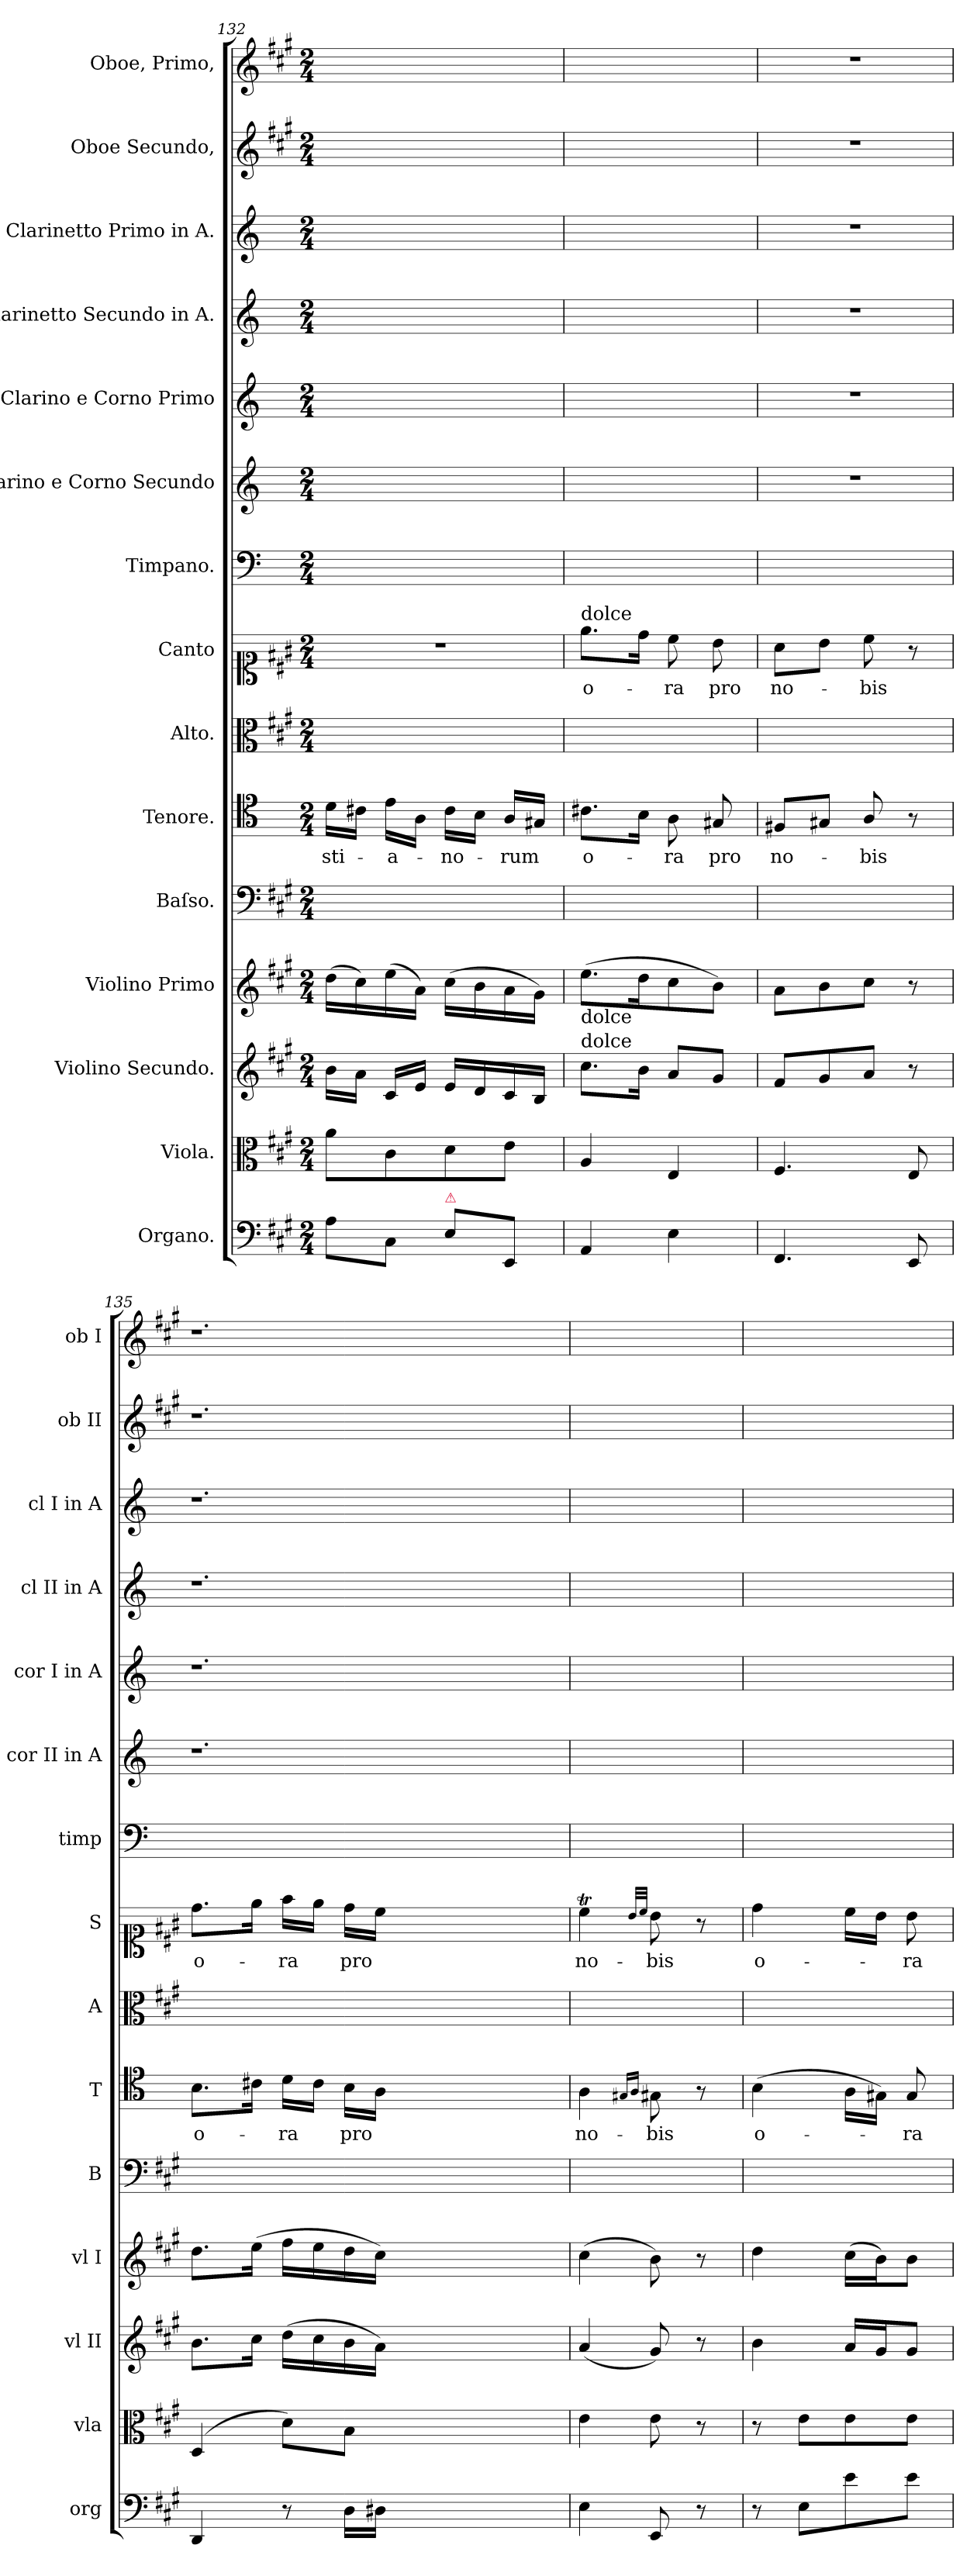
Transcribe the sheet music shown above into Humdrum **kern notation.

**kern	**kern	**kern	**kern	**kern	**kern	**text	**kern	**kern	**text	**kern	**kern	**kern	**kern	**kern	**kern	**kern
*part15	*part14	*part13	*part12	*part11	*part10	*part10	*part9	*part8	*part8	*part7	*part6	*part5	*part4	*part3	*part2	*part1
*staff15	*staff14	*staff13	*staff12	*staff11	*staff10	*staff10	*staff9	*staff8	*staff8	*staff7	*staff6	*staff5	*staff4	*staff3	*staff2	*staff1
*I"Organo.	*I"Viola.	*I"Violino Secundo.	*I"Violino Primo	*I"Baſso.	*I"Tenore.	*	*I"Alto.	*I"Canto	*	*I"Timpano.	*I"Clarino e Corno Secundo	*I"Clarino e Corno Primo	*I"Clarinetto Secundo in A.	*I"Clarinetto Primo in A.	*I"Oboe Secundo,	*I"Oboe, Primo,
*I'org	*I'vla	*I'vl II	*I'vl I	*I'B	*I'T	*	*I'A	*I'S	*	*I'timp	*I'cor II in A	*I'cor I in A	*I'cl II in A	*I'cl I in A	*I'ob II	*I'ob I
*clefF4	*clefC3	*clefG2	*clefG2	*clefF4	*clefC4	*	*clefC3	*clefC1	*	*clefF4	*clefG2	*clefG2	*clefG2	*clefG2	*clefG2	*clefG2
*	*	*	*	*	*	*	*	*	*	*	*ITrd2c3	*ITrd2c3	*ITrd2c3	*ITrd2c3	*	*
*k[f#c#g#]	*k[f#c#g#]	*k[f#c#g#]	*k[f#c#g#]	*k[f#c#g#]	*	*	*k[f#c#g#]	*k[f#c#g#]	*	*k[]	*k[f#c#g#]	*k[f#c#g#]	*k[f#c#g#]	*k[f#c#g#]	*k[f#c#g#]	*k[f#c#g#]
*A:	*A:	*A:	*A:	*A:	*	*	*A:	*A:	*	*	*	*	*	*	*A:	*A:
*M2/4	*M2/4	*M2/4	*M2/4	*M2/4	*M2/4	*	*M2/4	*M2/4	*	*M2/4	*M2/4	*M2/4	*M2/4	*M2/4	*M2/4	*M2/4
=132	=132	=132	=132	=132	=132	=132	=132	=132	=132	=132	=132	=132	=132	=132	=132	=132
8A\L	8a\L	16b\LL	(16dd\LL	2ryy	16d\LL	-sti-	2ryy	2r	.	2ryy	2ryy	2ryy	2ryy	2ryy	2ryy	2ryy
.	.	16a\JJ	16cc#\)	.	16c#\JJ	.	.	.	.	.	.	.	.	.	.	.
8C#\J	8c#\	16c#/LL	(16ee\	.	16e\LL	-a-	.	.	.	.	.	.	.	.	.	.
.	.	16e/JJ	16a\JJ)	.	16A\JJ	.	.	.	.	.	.	.	.	.	.	.
!LO:TX:a:color=crimson:t=⚠	!	!	!	!	!	!	!	!	!	!	!	!	!	!	!	!
8E\L	8d\	16e/LL	(16cc#\LL	.	16c#\LL	-no-	.	.	.	.	.	.	.	.	.	.
.	.	16d/	16b\	.	16B\JJ	.	.	.	.	.	.	.	.	.	.	.
8EE/J	8e\J	16c#/	16a\	.	16A/LL	-rum	.	.	.	.	.	.	.	.	.	.
.	.	16B/JJ	16g#\JJ)	.	16G#/JJ	.	.	.	.	.	.	.	.	.	.	.
=133	=133	=133	=133	=133	=133	=133	=133	=133	=133	=133	=133	=133	=133	=133	=133	=133
!	!	!	!	!	!	!	!	!LO:TX:a:t=dolce	!	!	!	!	!	!	!	!
!	!	!	!LO:TX:b:t=dolce	!	!	!	!	!	!	!	!	!	!	!	!	!
!	!	!LO:TX:a:t=dolce	!	!	!	!	!	!	!	!	!	!	!	!	!	!
4AA/	4A/	8.cc#\L	(8.ee\L	2ryy	8.c#\L	o-	2ryy	8.ee\L	o-	2ryy	2ryy	2ryy	2ryy	2ryy	2ryy	2ryy
.	.	16b\Jk	16dd\K	.	16B\Jk	.	.	16dd\Jk	.	.	.	.	.	.	.	.
4E\	4E/	8a/L	8cc#\	.	8A\	-ra	.	8cc#\	-ra	.	.	.	.	.	.	.
.	.	8g#/J	8b\J)	.	8G#/	pro	.	8b\	pro	.	.	.	.	.	.	.
=134	=134	=134	=134	=134	=134	=134	=134	=134	=134	=134	=134	=134	=134	=134	=134	=134
4.FF#/	4.F#/	8f#/L	8a\L	2ryy	8F#/L	no-	2ryy	8a\L	no-	2ryy	2r	2r	2r	2r	2r	2r
.	.	8g#/	8b\	.	8G#/J	.	.	8b\J	.	.	.	.	.	.	.	.
.	.	8a/J	8cc#\J	.	8A/	-bis	.	8cc#\	-bis	.	.	.	.	.	.	.
8EE/	8E/	8r	8r	.	8r	.	.	8r	.	.	.	.	.	.	.	.
=135	=135	=135	=135	=135	=135	=135	=135	=135	=135	=135	=135	=135	=135	=135	=135	=135
4DD/	(4D/	8.b\L	8.dd\L	2ryy	8.B\L	o-	2ryy	8.dd\L	o-	2ryy	1.r	1.r	1.r	1.r	1.r	1.r
.	.	16cc#\Jk	(16ee\Jk	.	16c#\Jk	.	.	16ee\Jk	.	.	.	.	.	.	.	.
8r	8d\L)	(16dd\LL	16ff#\LL	.	16d\LL	-ra	.	16ff#\LL	-ra	.	.	.	.	.	.	.
.	.	16cc#\	16ee\	.	16c#\JJ	.	.	16ee\JJ	.	.	.	.	.	.	.	.
16D\LL	8B\J	16b\	16dd\	.	16B\LL	pro	.	16dd\LL	pro	.	.	.	.	.	.	.
16D#X\JJ	.	16a\JJ)	16cc#\JJ)	.	16A\JJ	.	.	16cc#\JJ	.	.	.	.	.	.	.	.
1ryy	1ryy	1ryy	1ryy	1ryy	1ryy	.	1ryy	1ryy	.	1ryy	.	.	.	.	.	.
=136	=136	=136	=136	=136	=136	=136	=136	=136	=136	=136	=136	=136	=136	=136	=136	=136
4E\	4e\	(4a/	(4cc#\	2ryy	4A\	no-	2ryy	4cc#t\	no-	2ryy	2ryy	2ryy	2ryy	2ryy	2ryy	2ryy
.	.	.	.	.	16qqG#/LL	.	.	32qqb/LLL	.	.	.	.	.	.	.	.
.	.	.	.	.	16qqA/JJ	.	.	32qqcc#/JJJ	.	.	.	.	.	.	.	.
8EE/	8e\	8g#/)	8b\)	.	8G#\	-bis	.	8b\	-bis	.	.	.	.	.	.	.
8r	8r	8r	8r	.	8r	.	.	8r	.	.	.	.	.	.	.	.
=137	=137	=137	=137	=137	=137	=137	=137	=137	=137	=137	=137	=137	=137	=137	=137	=137
8r	8r	4b\	4dd\	2ryy	(4B\	o-	2ryy	4dd\	o-	2ryy	2ryy	2ryy	2ryy	2ryy	2ryy	2ryy
8E\L	8e\L	.	.	.	.	.	.	.	.	.	.	.	.	.	.	.
8e\	8e\	16a/LL	(16cc#\LL	.	16A\LL	.	.	16cc#\LL	.	.	.	.	.	.	.	.
.	.	16g#/J	16b\J)	.	16G#\JJ)	.	.	16b\JJ	.	.	.	.	.	.	.	.
8e\J	8e\J	8g#/J	8b\J	.	8G#/	-ra	.	8b\	-ra	.	.	.	.	.	.	.
=	=	=	=	=	=	=	=	=	=	=	=	=	=	=	=	=
*-	*-	*-	*-	*-	*-	*-	*-	*-	*-	*-	*-	*-	*-	*-	*-	*-
